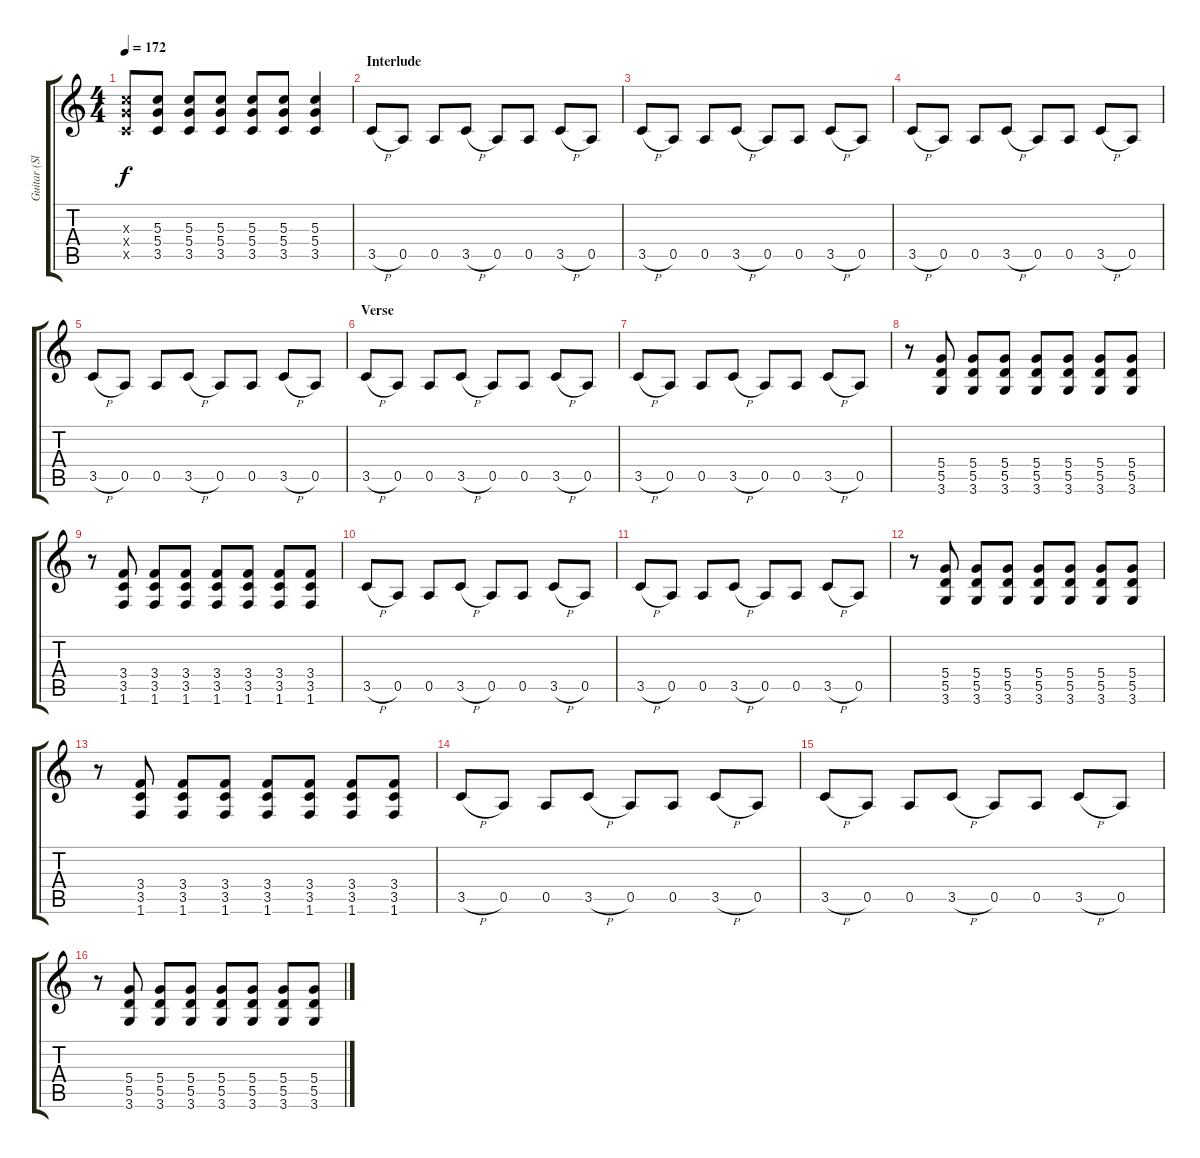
\track ("Guitar (Slash)" "Guitar (Sl") {instrument overdrivenguitar}
\staff {score tabs}
\tuning (E4 B3 G3 D3 A2 E2) {hide}
\ts (4 4)
\tempo 172
\clef g2
\ks c
(5.3{x} 5.4{x} 3.5{x}).8{dy f} (5.3 5.4 3.5).8 (5.3 5.4 3.5).8 (5.3 5.4 3.5).8 (5.3 5.4 3.5).8 (5.3 5.4 3.5).8 (5.3 5.4 3.5).4 |
\section ("" "Interlude")
3.5{h}.8 0.5.8 0.5.8 3.5{h}.8 0.5.8 0.5.8 3.5{h}.8 0.5.8 |
3.5{h}.8 0.5.8 0.5.8 3.5{h}.8 0.5.8 0.5.8 3.5{h}.8 0.5.8 |
3.5{h}.8 0.5.8 0.5.8 3.5{h}.8 0.5.8 0.5.8 3.5{h}.8 0.5.8 |
3.5{h}.8 0.5.8 0.5.8 3.5{h}.8 0.5.8 0.5.8 3.5{h}.8 0.5.8 |
\section ("" "Verse")
3.5{h}.8 0.5.8 0.5.8 3.5{h}.8 0.5.8 0.5.8 3.5{h}.8 0.5.8 |
3.5{h}.8 0.5.8 0.5.8 3.5{h}.8 0.5.8 0.5.8 3.5{h}.8 0.5.8 |
r.8 (5.4 5.5 3.6).8 (5.4 5.5 3.6).8 (5.4 5.5 3.6).8 (5.4 5.5 3.6).8 (5.4 5.5 3.6).8 (5.4 5.5 3.6).8 (5.4 5.5 3.6).8 |
r.8 (3.4 3.5 1.6).8 (3.4 3.5 1.6).8 (3.4 3.5 1.6).8 (3.4 3.5 1.6).8 (3.4 3.5 1.6).8 (3.4 3.5 1.6).8 (3.4 3.5 1.6).8 |
3.5{h}.8 0.5.8 0.5.8 3.5{h}.8 0.5.8 0.5.8 3.5{h}.8 0.5.8 |
3.5{h}.8 0.5.8 0.5.8 3.5{h}.8 0.5.8 0.5.8 3.5{h}.8 0.5.8 |
r.8 (5.4 5.5 3.6).8 (5.4 5.5 3.6).8 (5.4 5.5 3.6).8 (5.4 5.5 3.6).8 (5.4 5.5 3.6).8 (5.4 5.5 3.6).8 (5.4 5.5 3.6).8 |
r.8 (3.4 3.5 1.6).8 (3.4 3.5 1.6).8 (3.4 3.5 1.6).8 (3.4 3.5 1.6).8 (3.4 3.5 1.6).8 (3.4 3.5 1.6).8 (3.4 3.5 1.6).8 |
3.5{h}.8 0.5.8 0.5.8 3.5{h}.8 0.5.8 0.5.8 3.5{h}.8 0.5.8 |
3.5{h}.8 0.5.8 0.5.8 3.5{h}.8 0.5.8 0.5.8 3.5{h}.8 0.5.8 |
r.8 (5.4 5.5 3.6).8 (5.4 5.5 3.6).8 (5.4 5.5 3.6).8 (5.4 5.5 3.6).8 (5.4 5.5 3.6).8 (5.4 5.5 3.6).8 (5.4 5.5 3.6).8
